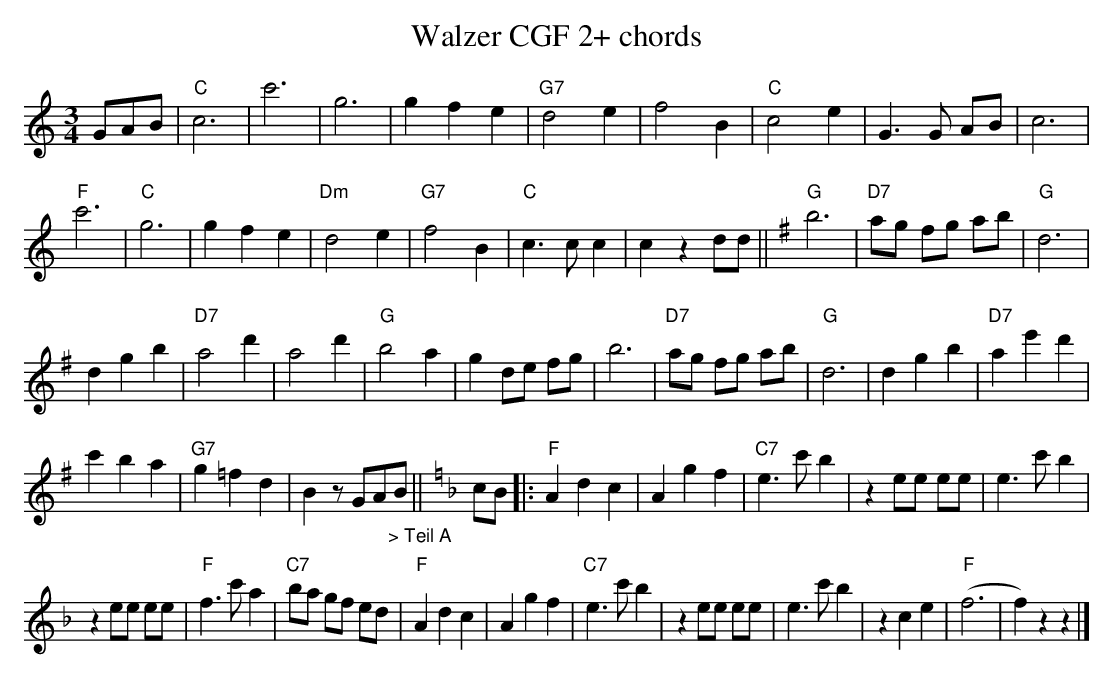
X:1
T:Walzer CGF 2+ chords
M:3/4
L:1/4
K:Cmaj%%MIDI gchordon
G/2A/2B/2 | "C"c3 | c'3 | g3 | gfe | "G7"d2e | f2B | "C"c2e | G>G A/2B/2 | c3 |
"F"c'3 | "C"g3 | gfe | "Dm"d2e | "G7"f2B | "C"c>cc | czd/2d/2 || [K:Gmaj] "G"b3 | "D7"a/2g/2 f/2g/2 a/2b/2 | "G"d3 |
dgb | "D7"a2d' | a2d' | "G"b2a | g d/2e/2 f/2g/2 | b3 | "D7"a/2g/2 f/2g/2 a/2b/2 | "G"d3 | dgb | "D7"ae'd' |
c'ba | "G7"g=fd | Bz/2 G/2A/2"_> Teil A"B/2 || [K:Fmaj] c/2B/2 |: "F"Adc | Agf | "C7"e>c'b | ze/2e/2 e/2e/2 | e>c'b |
ze/2e/2 e/2e/2 | "F"f>c'a | "C7"b/2a/2 g/2f/2 e/2d/2 | "F"Adc | Agf | "C7"e>c'b | ze/2e/2 e/2e/2 | e>c'b | zce | "F"(f3 | f)zz |]
